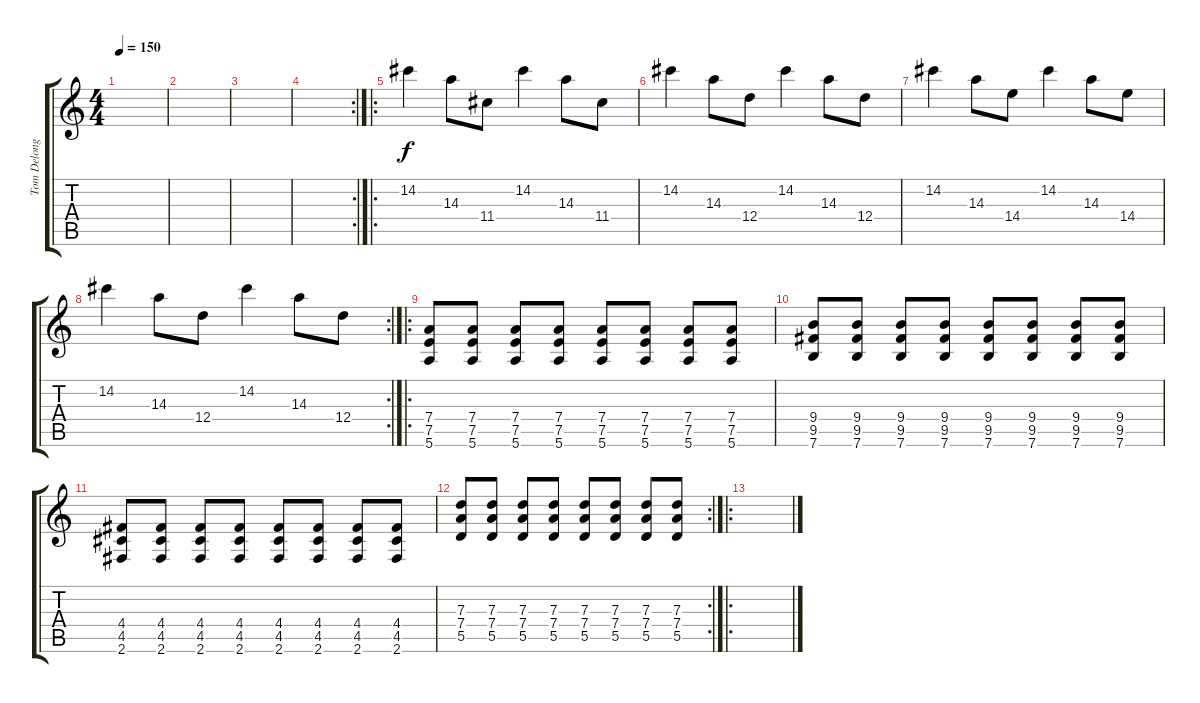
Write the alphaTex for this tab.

\track ("Tom Delonge" "Tom Delong") {instrument electricguitarclean}
\staff {score tabs}
\tuning (E4 B3 G3 D3 A2 E2) {hide}
\ts (4 4)
\tempo 150
\clef g2
\ks c
|
|
|
\rc 2
|
\ro
14.2.4 14.3.8 11.4.8 14.2.4 14.3.8 11.4.8 |
14.2.4 14.3.8 12.4.8 14.2.4 14.3.8 12.4.8 |
14.2.4 14.3.8 14.4.8 14.2.4 14.3.8 14.4.8 |
\rc 2
14.2.4 14.3.8 12.4.8 14.2.4 14.3.8 12.4.8 |
\ro
(7.4 7.5 5.6).8 (7.4 7.5 5.6).8 (7.4 7.5 5.6).8 (7.4 7.5 5.6).8 (7.4 7.5 5.6).8 (7.4 7.5 5.6).8 (7.4 7.5 5.6).8 (7.4 7.5 5.6).8 |
(9.4 9.5 7.6).8 (9.4 9.5 7.6).8 (9.4 9.5 7.6).8 (9.4 9.5 7.6).8 (9.4 9.5 7.6).8 (9.4 9.5 7.6).8 (9.4 9.5 7.6).8 (9.4 9.5 7.6).8 |
(4.4 4.5 2.6).8 (4.4 4.5 2.6).8 (4.4 4.5 2.6).8 (4.4 4.5 2.6).8 (4.4 4.5 2.6).8 (4.4 4.5 2.6).8 (4.4 4.5 2.6).8 (4.4 4.5 2.6).8 |
\rc 2
(7.3 7.4 5.5).8 (7.3 7.4 5.5).8 (7.3 7.4 5.5).8 (7.3 7.4 5.5).8 (7.3 7.4 5.5).8 (7.3 7.4 5.5).8 (7.3 7.4 5.5).8 (7.3 7.4 5.5).8 |
\ro
